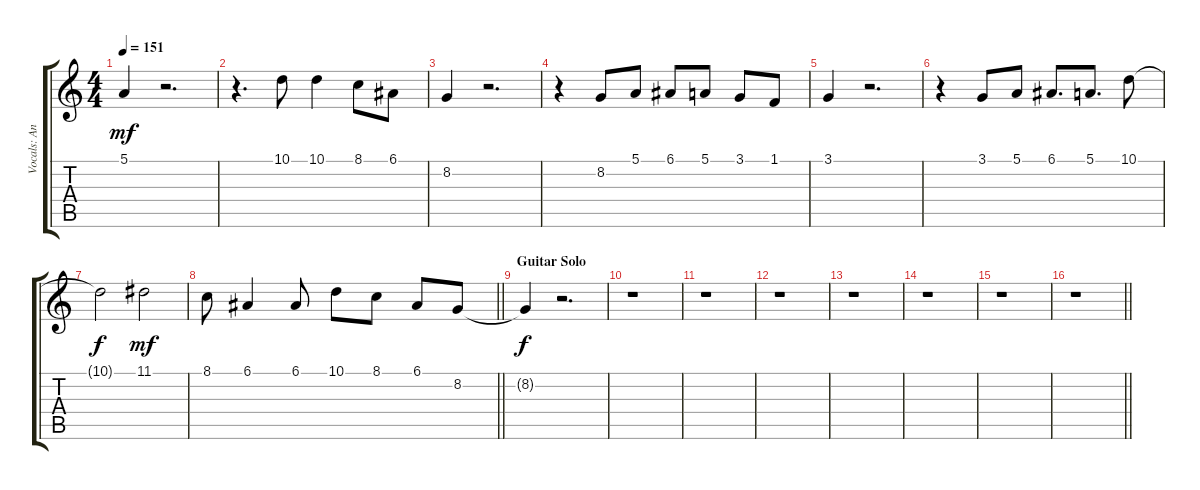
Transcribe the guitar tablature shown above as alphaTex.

\track ("Vocals: Ann Wilson" "Vocals: An") {instrument lead8bassandlead}
\staff {score tabs}
\tuning (E4 B3 G3 D3 A2 E2) {hide}
\ts (4 4)
\tempo 151
\clef g2
\ks c
5.1.4{dy mf} r.2{d} |
r.4{d} 10.1.8 10.1.4 8.1.8 6.1.8 |
8.2.4 r.2{d} |
r.4 8.2.8 5.1.8 6.1.8 5.1.8 3.1.8 1.1.8 |
3.1.4 r.2{d} |
r.4 3.1.8 5.1.8 6.1.8{d} 5.1.8{d} 10.1.8 |
10.1{t}.2{dy f} 11.1.2{dy mf} |
\barLineRight lightlight
8.1.8 6.1.4 6.1.8 10.1.8 8.1.8 6.1.8 8.2.8 |
\section ("" "Guitar Solo")
8.2{t}.4{dy f} r.2{d} |
r.1 |
r.1 |
r.1 |
r.1 |
r.1 |
r.1 |
\barLineRight lightlight
r.1
